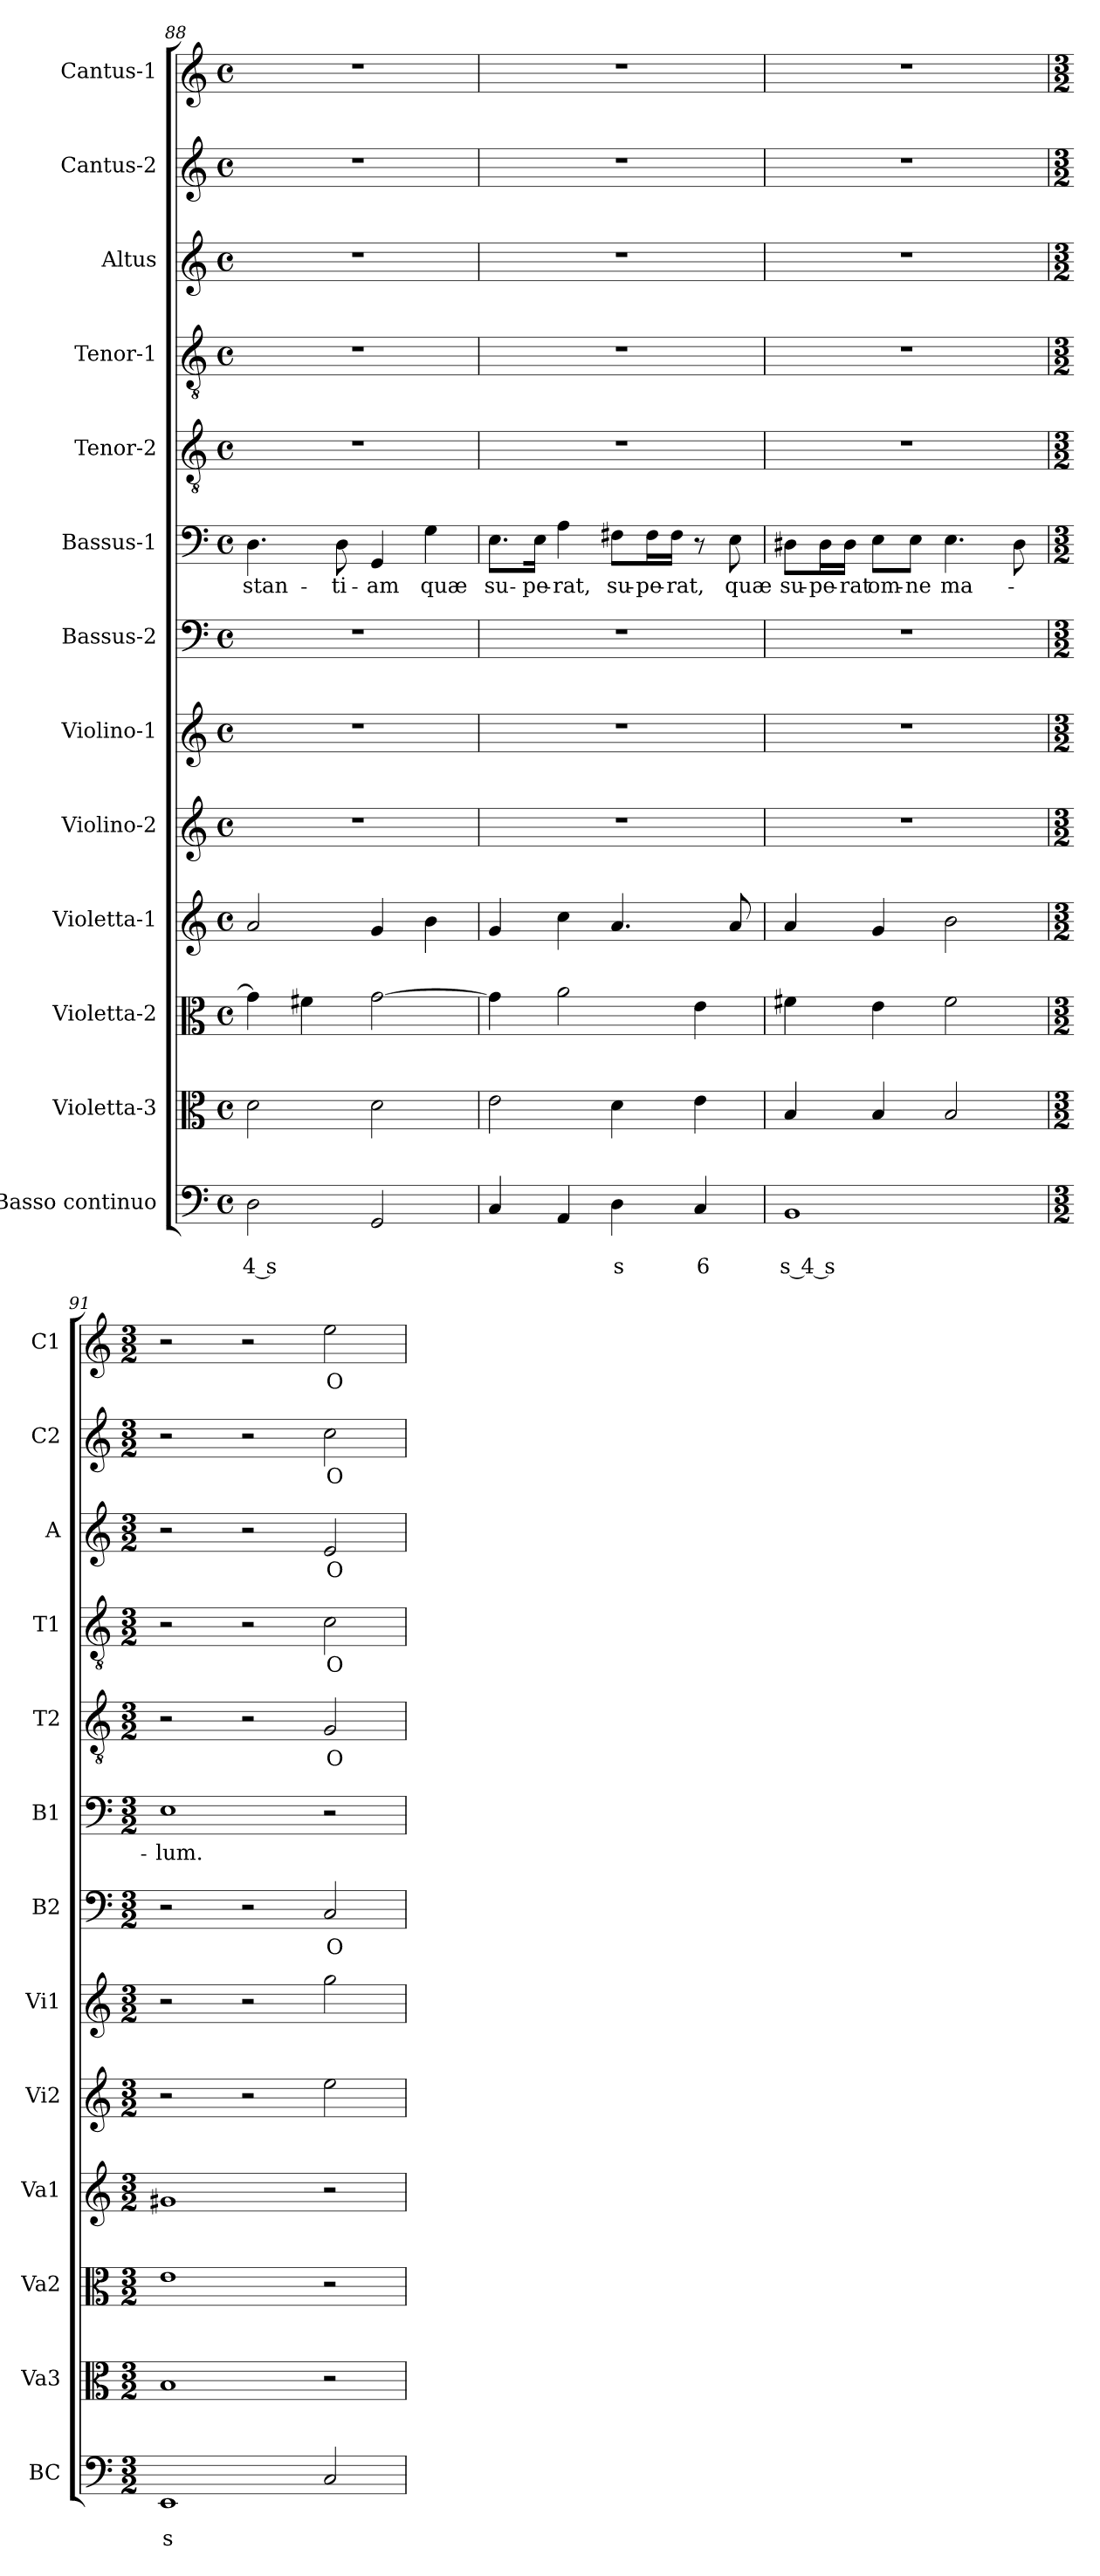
**kern	**text	**text	**kern	**kern	**kern	**kern	**kern	**kern	**text	**kern	**text	**kern	**text	**kern	**text	**kern	**text	**kern	**text	**kern	**text
*part13	*part13	*part13	*part12	*part11	*part10	*part9	*part8	*part7	*part7	*part6	*part6	*part5	*part5	*part4	*part4	*part3	*part3	*part2	*part2	*part1	*part1
*staff13	*staff13	*staff13	*staff12	*staff11	*staff10	*staff9	*staff8	*staff7	*staff7	*staff6	*staff6	*staff5	*staff5	*staff4	*staff4	*staff3	*staff3	*staff2	*staff2	*staff1	*staff1
*I"Basso continuo	*	*	*I"Violetta-3	*I"Violetta-2	*I"Violetta-1	*I"Violino-2	*I"Violino-1	*I"Bassus-2	*	*I"Bassus-1	*	*I"Tenor-2	*	*I"Tenor-1	*	*I"Altus	*	*I"Cantus-2	*	*I"Cantus-1	*
*I'BC	*	*	*I'Va3	*I'Va2	*I'Va1	*I'Vi2	*I'Vi1	*I'B2	*	*I'B1	*	*I'T2	*	*I'T1	*	*I'A	*	*I'C2	*	*I'C1	*
*clefF4	*	*	*clefC3	*clefC3	*clefG2	*clefG2	*clefG2	*clefF4	*	*clefF4	*	*clefGv2	*	*clefGv2	*	*clefG2	*	*clefG2	*	*clefG2	*
*k[]	*	*	*k[]	*k[]	*k[]	*k[]	*k[]	*k[]	*	*k[]	*	*k[]	*	*k[]	*	*k[]	*	*k[]	*	*k[]	*
*C:	*	*	*C:	*C:	*C:	*C:	*C:	*C:	*	*C:	*	*C:	*	*C:	*	*C:	*	*C:	*	*C:	*
*M4/4	*	*	*M4/4	*M4/4	*M4/4	*M4/4	*M4/4	*M4/4	*	*M4/4	*	*M4/4	*	*M4/4	*	*M4/4	*	*M4/4	*	*M4/4	*
*met(c)	*	*	*met(c)	*met(c)	*met(c)	*met(c)	*met(c)	*met(c)	*	*met(c)	*	*met(c)	*	*met(c)	*	*met(c)	*	*met(c)	*	*met(c)	*
=88	=88	=88	=88	=88	=88	=88	=88	=88	=88	=88	=88	=88	=88	=88	=88	=88	=88	=88	=88	=88	=88
!	!	!LO:LY:b	!	!	!	!	!	!	!	!	!LO:LY:b	!	!	!	!	!	!	!	!	!	!
2D\	.	4 s	2d\	4g\]	2a/	1r	1r	1r	.	4.D\	-stan-	1r	.	1r	.	1r	.	1r	.	1r	.
.	.	.	.	4f#X\	.	.	.	.	.	.	.	.	.	.	.	.	.	.	.	.	.
!	!	!	!	!	!	!	!	!	!	!	!LO:LY:b	!	!	!	!	!	!	!	!	!	!
.	.	.	.	.	.	.	.	.	.	8D\	-ti-	.	.	.	.	.	.	.	.	.	.
!	!	!	!	!	!	!	!	!	!	!	!LO:LY:b	!	!	!	!	!	!	!	!	!	!
2GG/	.	.	2d\	[2g\	4g/	.	.	.	.	4GG/	-am	.	.	.	.	.	.	.	.	.	.
!	!	!	!	!	!	!	!	!	!	!	!LO:LY:b	!	!	!	!	!	!	!	!	!	!
.	.	.	.	.	4b\	.	.	.	.	4G\	quæ	.	.	.	.	.	.	.	.	.	.
=89	=89	=89	=89	=89	=89	=89	=89	=89	=89	=89	=89	=89	=89	=89	=89	=89	=89	=89	=89	=89	=89
!	!	!	!	!	!	!	!	!	!	!	!LO:LY:b	!	!	!	!	!	!	!	!	!	!
4C/	.	.	2e\	4g\]	4g/	1r	1r	1r	.	8.E\L	su-	1r	.	1r	.	1r	.	1r	.	1r	.
!	!	!	!	!	!	!	!	!	!	!	!LO:LY:b	!	!	!	!	!	!	!	!	!	!
.	.	.	.	.	.	.	.	.	.	16E\Jk	-pe-	.	.	.	.	.	.	.	.	.	.
!	!	!	!	!	!	!	!	!	!	!	!LO:LY:b	!	!	!	!	!	!	!	!	!	!
4AA/	.	.	.	2a\	4cc\	.	.	.	.	4A\	-rat,	.	.	.	.	.	.	.	.	.	.
!	!	!LO:LY:b	!	!	!	!	!	!	!	!	!LO:LY:b	!	!	!	!	!	!	!	!	!	!
4D\	.	s	4d\	.	4.a/	.	.	.	.	8F#X\L	su-	.	.	.	.	.	.	.	.	.	.
!	!	!	!	!	!	!	!	!	!	!	!LO:LY:b	!	!	!	!	!	!	!	!	!	!
.	.	.	.	.	.	.	.	.	.	16F#\L	-pe-	.	.	.	.	.	.	.	.	.	.
!	!	!	!	!	!	!	!	!	!	!	!LO:LY:b	!	!	!	!	!	!	!	!	!	!
.	.	.	.	.	.	.	.	.	.	16F#\JJ	-rat,	.	.	.	.	.	.	.	.	.	.
!	!	!LO:LY:b	!	!	!	!	!	!	!	!	!	!	!	!	!	!	!	!	!	!	!
4C/	.	6	4e\	4e\	.	.	.	.	.	8r	.	.	.	.	.	.	.	.	.	.	.
!	!	!	!	!	!	!	!	!	!	!	!LO:LY:b	!	!	!	!	!	!	!	!	!	!
.	.	.	.	.	8a/	.	.	.	.	8E\	quæ	.	.	.	.	.	.	.	.	.	.
=90	=90	=90	=90	=90	=90	=90	=90	=90	=90	=90	=90	=90	=90	=90	=90	=90	=90	=90	=90	=90	=90
!	!	!LO:LY:b	!	!	!	!	!	!	!	!	!LO:LY:b	!	!	!	!	!	!	!	!	!	!
1BB	.	s 4 s	4B/	4f#X\	4a/	1r	1r	1r	.	8D#X\L	su-	1r	.	1r	.	1r	.	1r	.	1r	.
!	!	!	!	!	!	!	!	!	!	!	!LO:LY:b	!	!	!	!	!	!	!	!	!	!
.	.	.	.	.	.	.	.	.	.	16D#\L	-pe-	.	.	.	.	.	.	.	.	.	.
!	!	!	!	!	!	!	!	!	!	!	!LO:LY:b	!	!	!	!	!	!	!	!	!	!
.	.	.	.	.	.	.	.	.	.	16D#\JJ	-rat	.	.	.	.	.	.	.	.	.	.
!	!	!	!	!	!	!	!	!	!	!	!LO:LY:b	!	!	!	!	!	!	!	!	!	!
.	.	.	4B/	4e\	4g/	.	.	.	.	8E\L	om-	.	.	.	.	.	.	.	.	.	.
!	!	!	!	!	!	!	!	!	!	!	!LO:LY:b	!	!	!	!	!	!	!	!	!	!
.	.	.	.	.	.	.	.	.	.	8E\J	-ne	.	.	.	.	.	.	.	.	.	.
!	!	!	!	!	!	!	!	!	!	!	!LO:LY:b	!	!	!	!	!	!	!	!	!	!
.	.	.	2B/	2f#\	2b\	.	.	.	.	4.E\	ma-	.	.	.	.	.	.	.	.	.	.
.	.	.	.	.	.	.	.	.	.	8D#\	.	.	.	.	.	.	.	.	.	.	.
!!LO:PB:g=z
=91	=91	=91	=91	=91	=91	=91	=91	=91	=91	=91	=91	=91	=91	=91	=91	=91	=91	=91	=91	=91	=91
*M3/2	*	*	*M3/2	*M3/2	*M3/2	*M3/2	*M3/2	*M3/2	*	*M3/2	*	*M3/2	*	*M3/2	*	*M3/2	*	*M3/2	*	*M3/2	*
!	!	!LO:LY:b	!	!	!	!	!	!	!	!	!LO:LY:b	!	!	!	!	!	!	!	!	!	!
1EE	.	s	1B	1e	1g#X	2r	2r	2r	.	1E	-lum.	2r	.	2r	.	2r	.	2r	.	2r	.
.	.	.	.	.	.	2r	2r	2r	.	.	.	2r	.	2r	.	2r	.	2r	.	2r	.
!	!	!	!	!	!	!	!	!	!LO:LY:b	!	!	!	!LO:LY:b	!	!LO:LY:b	!	!LO:LY:b	!	!LO:LY:b	!	!LO:LY:b
2C/	.	.	2r	2r	2r	2ee\	2gg\	2C/	O	2r	.	2G/	O	2c\	O	2e/	O	2cc\	O	2ee\	O
=	=	=	=	=	=	=	=	=	=	=	=	=	=	=	=	=	=	=	=	=	=
*-	*-	*-	*-	*-	*-	*-	*-	*-	*-	*-	*-	*-	*-	*-	*-	*-	*-	*-	*-	*-	*-
